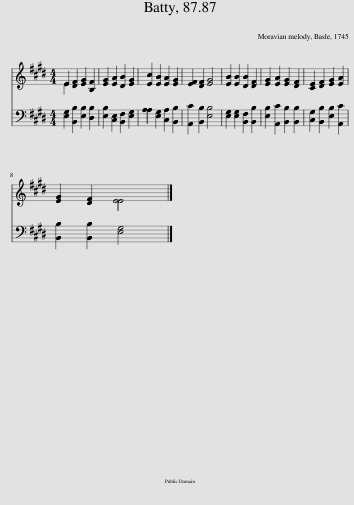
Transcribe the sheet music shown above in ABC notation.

X:1
%%score ( 1 2 ) ( 3 4 )
L:1/8
M:4/4
I:linebreak $
K:E
V:1 treble
V:2 treble
V:3 bass
V:4 bass
V:1
 E2 [DF]2 [EG]2 [B,F]2 | [EG]2 [EA]2 [DB]2 [EG]2 | [Ec]2 [EB]2 [EA]2 [EG]2 | [EF]2 [DF]2 [EG]4 | [EB]2 [EB]2 [DB]2 [DF]2 | %5
 [EG]2 [EA]2 [EG]2 [DF]2 | [CE]2 [DF]2 [EG]2 [EA]2 |$ [EG]2 [DF]2 E4 |] %8
V:2
 E2 x6 | x8 | x8 | x8 | x8 | %5
 x8 | x8 |$ x4 E4 |] %8
V:3
 [E,G,]2 [B,,B,]2 [E,B,]2 [D,B,]2 | [E,B,]2 [C,E,]2 [B,,F,]2 [E,G,]2 | A,2 [E,G,]2 [C,A,]2 [B,,B,]2 | [A,,C]2 [B,,B,]2 [E,B,]4 | [E,G,]2 [E,G,]2 [B,,F,]2 [B,,B,]2 | %5
 [E,B,]2 [A,,C]2 [B,,B,]2 [B,,B,]2 | [C,G,]2 [B,,B,]2 [E,B,]2 [A,,C]2 |$ [B,,B,]2 [B,,B,]2 [E,G,]4 |] %8
V:4
 x8 | x8 | A,2 x6 | x8 | x8 | %5
 x8 | x8 |$ x8 |] %8
